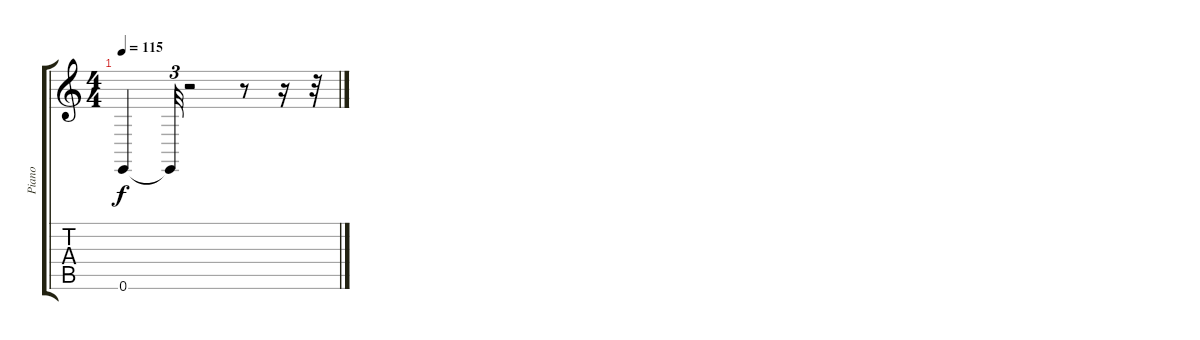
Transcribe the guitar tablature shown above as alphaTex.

\track ("Piano" "Piano") {instrument acousticgrandpiano}
\staff {score tabs}
\tuning (E4 B3 G3 D3 A2 E2) {hide}
\ts (4 4)
\tempo 115
\clef g2
\ks c
0.6{t}.4{dy f} 0.6{t}.32{tu (3 2)} r.2 r.8 r.16 r.32
